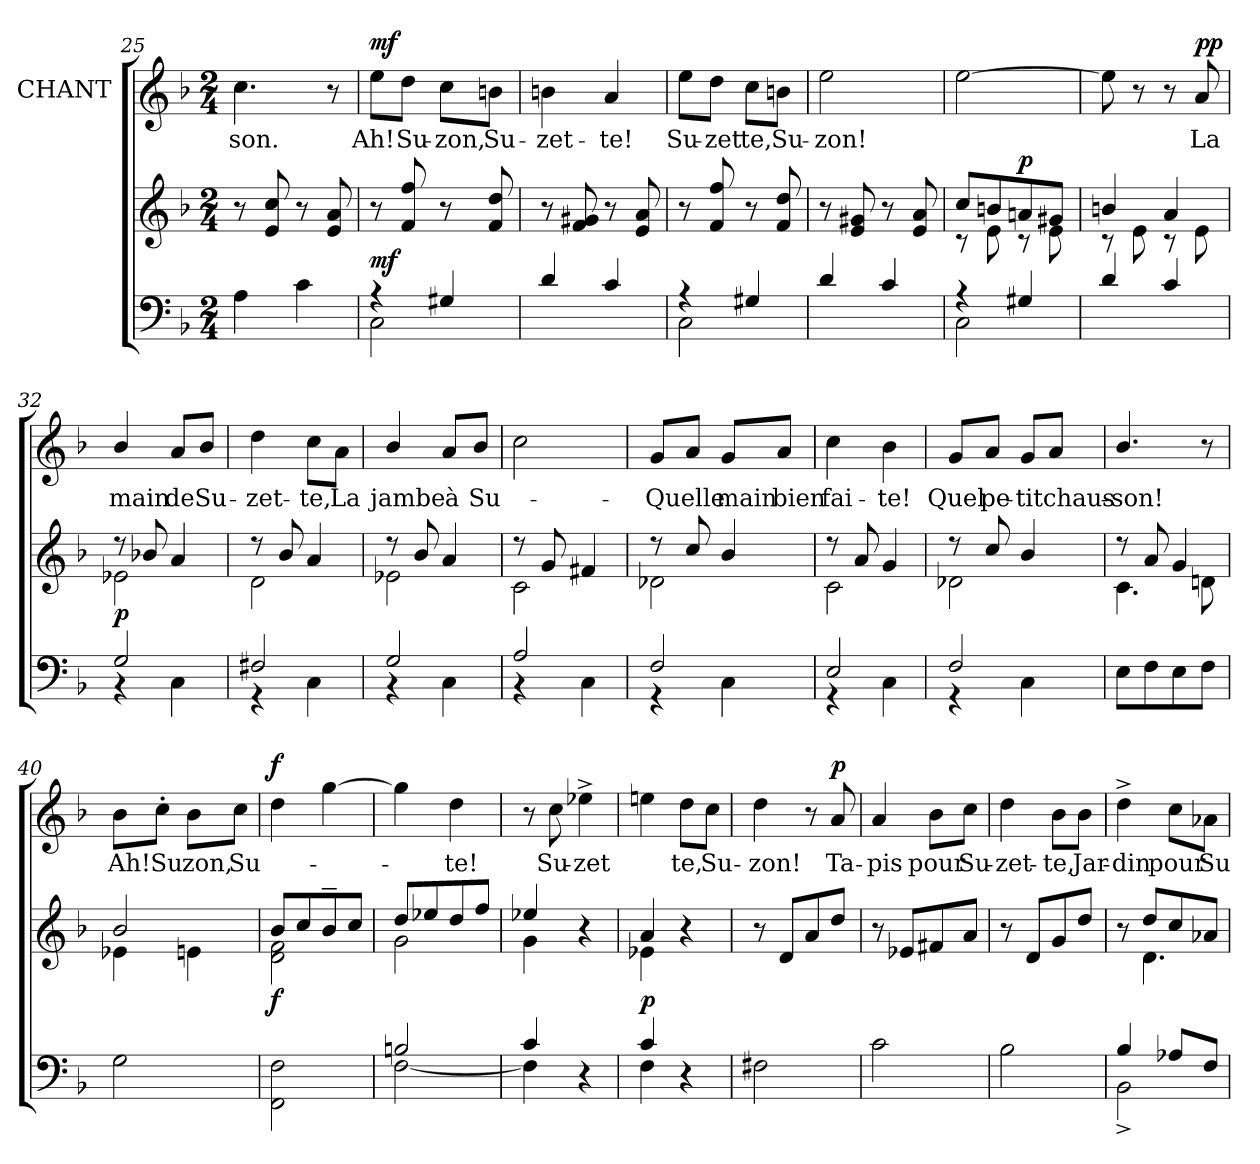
**kern	**dynam	**kern	**dynam	**kern	**text	**dynam
*part3	*part3	*part2	*part2	*part1	*part1	*part1
*staff3	*staff3	*staff2	*staff2	*staff1	*staff1	*staff1
*	*	*	*	*I"CHANT	*	*
*clefF4	*	*clefG2	*	*clefG2	*	*
*k[b-]	*	*k[b-]	*	*k[b-]	*	*
*M2/4	*	*M2/4	*	*M2/4	*	*
=25	=25	=25	=25	=25	=25	=25
4Ai\	.	8r	.	4.ccj\	son.	.
.	.	8ccj/ 8ej/	.	.	.	.
4ci\	.	8r	.	.	.	.
.	.	8aj/ 8ej/	.	8r	.	.
=26	=26	=26	=26	=26	=26	=26
*^	*	*	*	*	*	*
!	!	!LO:DY:a	!	!	!	!	!LO:DY:a
4r	2CZ\	mf	8r	.	8eej\L	Ah!	mf
.	.	.	8ffj/ 8fj/	.	8ddj\J	Su-	.
4G#Xi/	.	.	8r	.	8ccj\L	zon,	.
.	.	.	8ddj/ 8fj/	.	8bnj\J	Su-	.
*v	*v	*	*	*	*	*	*
=27	=27	=27	=27	=27	=27	=27
4di/	.	8r	.	4bnj\	zet-	.
.	.	8g#Xj/ 8fj/	.	.	.	.
4ci/	.	8r	.	4aj/	te!	.
.	.	8aj/ 8ej/	.	.	.	.
!!LO:PB:g=z
=28	=28	=28	=28	=28	=28	=28
*^	*	*	*	*	*	*
4r	2CZ\	.	8r	.	8eej\L	Su-	.
.	.	.	8ffj/ 8fj/	.	8ddj\J	zet	.
4G#Xi/	.	.	8r	.	8ccj\L	te,	.
.	.	.	8ddj/ 8fj/	.	8bnj\J	Su-	.
*v	*v	*	*	*	*	*	*
=29	=29	=29	=29	=29	=29	=29
4di/	.	8r	.	2eej\	zon!	.
.	.	8g#Xj/ 8ej/	.	.	.	.
4ci/	.	8r	.	.	.	.
.	.	8ej/ 8aj/	.	.	.	.
=30	=30	=30	=30	=30	=30	=30
*^	*	*^	*	*	*	*
4r	2CV\	.	8ccj/L	8r	.	[2eej\	.	.
.	.	.	8bnj/	8eZ\	.	.	.	.
!	!	!	!	!	!LO:DY:a	!	!	!
4G#Xi/	.	.	8anj/	8r	p	.	.	.
.	.	.	8g#Xj/J	8eZ\	.	.	.	.
*v	*v	*	*	*	*	*	*	*
=31	=31	=31	=31	=31	=31	=31	=31
4di/	.	4bnj/	8r	.	8eej\]	.	.
.	.	.	8eZ\	.	8r	.	.
4ci/	.	4aj/	8r	.	8r	.	.
!	!	!	!	!	!	!	!LO:DY:a
.	.	.	8eZ\	.	8aj/	La	pp
=32	=32	=32	=32	=32	=32	=32	=32
*^	*	*	*	*	*	*	*
!	!	!LO:DY:a	!	!	!	!	!	!
2Gi/	4r	p	8r	2e-XZ\	.	4b-j/	main	.
.	.	.	8b-Xj/	.	.	.	.	.
.	4CV\	.	4aj/	.	.	8aj/L	de	.
.	.	.	.	.	.	8b-j/J	Su-	.
=33	=33	=33	=33	=33	=33	=33	=33	=33
2F#Xi/	4r	.	8r	2dZ\	.	4ddj\	zet-	.
.	.	.	8b-j/	.	.	.	.	.
.	4CV\	.	4aj/	.	.	8ccj\L	te,	.
.	.	.	.	.	.	8aj\J	La	.
=34	=34	=34	=34	=34	=34	=34	=34	=34
2Gi/	4r	.	8r	2e-XZ\	.	4b-j/	jambe	.
.	.	.	8b-j/	.	.	.	.	.
.	4CV\	.	4aj/	.	.	8aj/L	à	.
.	.	.	.	.	.	8b-j/J	Su-	.
!!LO:LB:g=z
=35	=35	=35	=35	=35	=35	=35	=35	=35
2Ai/	4r	.	8r	2cZ\	.	2ccj\	.	.
.	.	.	8gj/	.	.	.	.	.
.	4CV\	.	4f#Xj/	.	.	.	.	.
=36	=36	=36	=36	=36	=36	=36	=36	=36
2Fi/	4r	.	8r	2d-XZ\	.	8gj/L	Quelle	.
.	.	.	8ccj/	.	.	8aj/J	.	.
.	4CV\	.	4b-j/	.	.	8gj/L	main	.
.	.	.	.	.	.	8aj/J	bien	.
=37	=37	=37	=37	=37	=37	=37	=37	=37
2Ei/	4r	.	8r	2cZ\	.	4ccj\	fai-	.
.	.	.	8aj/	.	.	.	.	.
.	4CV\	.	4gj/	.	.	4b-j\	te!	.
=38	=38	=38	=38	=38	=38	=38	=38	=38
2Fi/	4r	.	8r	2d-XZ\	.	8gj/L	Quel	.
.	.	.	8ccj/	.	.	8aj/J	pe-	.
.	4CV\	.	4b-j/	.	.	8gj/L	tit	.
.	.	.	.	.	.	8aj/J	chaus-	.
*v	*v	*	*	*	*	*	*	*
=39	=39	=39	=39	=39	=39	=39	=39
8Ei\L	.	8r	4.cZ\	.	4.b-j/	son!	.
8Fi\	.	8aj/	.	.	.	.	.
8Ei\	.	4gj/	.	.	.	.	.
8Fi\J	.	.	8dnZ\	.	8r	.	.
=40	=40	=40	=40	=40	=40	=40	=40
2Gi\	.	2b-j/	4e-XZ\	.	8b-j\L	Ah!	.
.	.	.	.	.	8cc'>j\J	Su	.
.	.	.	4enZ\	.	8b-j\L	zon,	.
.	.	.	.	.	8ccj\J	Su-	.
!!LO:LB:g=z
=41	=41	=41	=41	=41	=41	=41	=41
!	!LO:DY:a	!	!	!	!	!	!LO:DY:a
2FFi\ 2Fi\	f	8b-j/L	2dZ\ 2fZ\	.	4ddj\	.	f
.	.	8ccj/	.	.	.	.	.
.	.	8b-~>j/	.	.	[4ggj\	.	.
.	.	8ccj/J	.	.	.	.	.
=42	=42	=42	=42	=42	=42	=42	=42
*^	*	*	*	*	*	*	*
2Bni/	[2FV\	.	8ddj/L	2gZ\	.	4ggj\]	.	.
.	.	.	8ee-Xj/	.	.	.	.	.
.	.	.	8ddj/	.	.	4ddj\	te!	.
.	.	.	8ffj/J	.	.	.	.	.
=43	=43	=43	=43	=43	=43	=43	=43	=43
4ci/	4FV\]	.	4ee-Xj/	4gZ\	.	8r	.	.
.	.	.	.	.	.	8ccj\	Su-	.
4r	4ryy	.	4r	4ryy	.	4ee-X^>j\	zet	.
=44	=44	=44	=44	=44	=44	=44	=44	=44
!	!	!LO:DY:a	!	!	!	!	!	!
4ci/	4FV\	p	4aj/	4e-XZ\	.	4eenj\	--	.
4r	4ryy	.	4r	4ryy	.	8ddj\L	te,	.
.	.	.	.	.	.	8ccj\J	Su-	.
*v	*v	*	*	*	*	*	*	*
*	*	*v	*v	*	*	*	*
=45	=45	=45	=45	=45	=45	=45
2F#Xi\	.	8r	.	4ddj\	zon!	.
.	.	8dj/L	.	.	.	.
.	.	8aj/	.	8r	.	.
!	!	!	!	!	!	!LO:DY:a
.	.	8ddj/J	.	8aj/	Ta-	p
=46	=46	=46	=46	=46	=46	=46
2ci\	.	8r	.	4aj/	pis	.
.	.	8e-Xj/L	.	.	.	.
.	.	8f#Xj/	.	8b-j\L	pour	.
.	.	8aj/J	.	8ccj\J	Su-	.
=47	=47	=47	=47	=47	=47	=47
2B-i\	.	8r	.	4ddj\	zet-	.
.	.	8dj/L	.	.	.	.
.	.	8gj/	.	8b-j\L	te,	.
.	.	8ddj/J	.	8b-j\J	Jar-	.
!!LO:LB:g=z
=48	=48	=48	=48	=48	=48	=48
*^	*	*^	*	*	*	*
4B-i/	2BB-^<Z\	.	8r	8ryy	.	4dd^>j\	din	.
.	.	.	8ddj/L	4.dV\	.	.	.	.
8A-Xi/L	.	.	8ccj/	.	.	8ccj\L	pour	.
8Fi/J	.	.	8a-Xj/J	.	.	8a-Xj\J	Su-	.
*v	*v	*	*	*	*	*	*	*
*	*	*v	*v	*	*	*	*
=	=	=	=	=	=	=
*-	*-	*-	*-	*-	*-	*-
